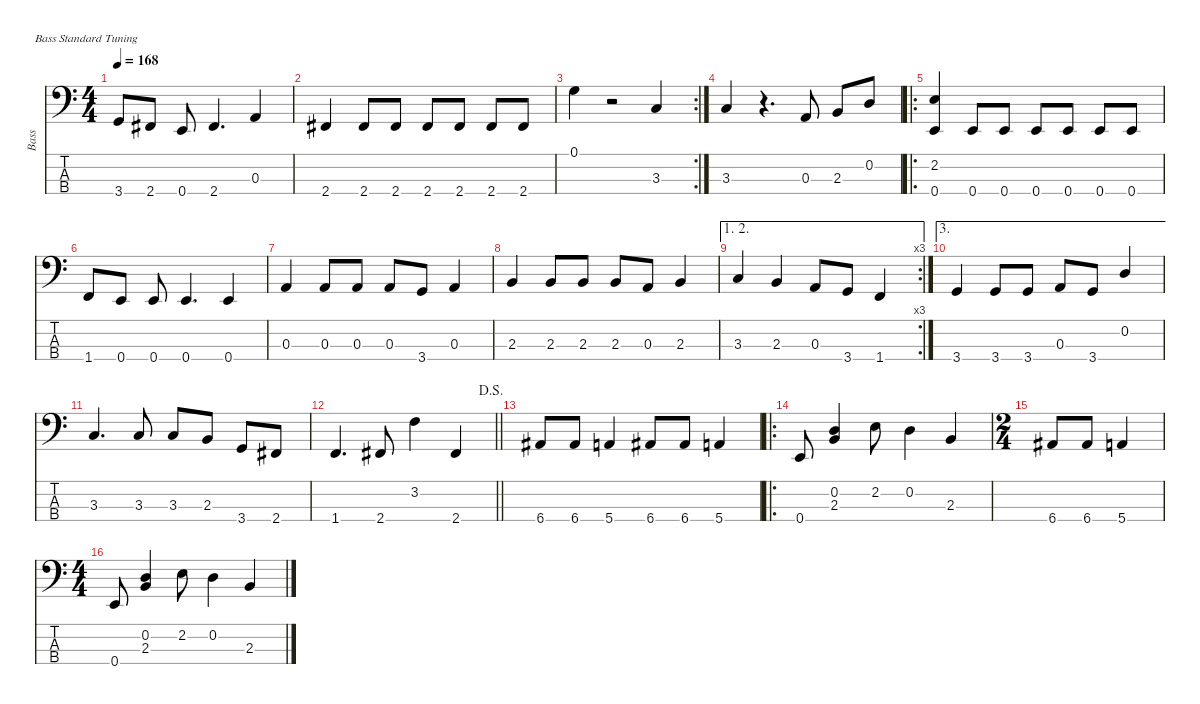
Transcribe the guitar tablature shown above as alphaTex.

\defaultSystemsLayout 4
\hideDynamics
\bracketExtendMode nobrackets
\firstSystemTrackNameMode fullname
\otherSystemsTrackNameOrientation horizontal
\track ("Bass" "el.bs.") {instrument electricbasspick}
\staff {score tabs}
\tuning (G2 D2 A1 E1)
\ts (4 4)
\tempo 168
\clef f4
\ks c
3.4.8{dy fff beam Up} 2.4{acc #}.8{beam Up} 0.4.8{beam Up} 2.4{acc #}.4{d dy f beam Up} 0.3.4{dy fff beam Up} |
2.4{acc #}.4{beam Up} 2.4{acc #}.8{beam Up} 2.4{acc #}.8{beam Up} 2.4{acc #}.8{beam Up} 2.4{acc #}.8{beam Up} 2.4{acc #}.8{beam Up} 2.4{acc #}.8{beam Up} |
\rc 2
0.1.4{beam Down} r.2{beam Down} 3.3.4{beam Up} |
3.3.4{beam Up} r.4{d beam Up} 0.3.8{beam Up} 2.3.8{beam Up} 0.2.8{beam Up} |
\ro
(2.2 0.4).4{beam Up} 0.4.8{beam Up} 0.4.8{beam Up} 0.4.8{beam Up} 0.4.8{beam Up} 0.4.8{beam Up} 0.4.8{beam Up} |
1.4.8{beam Up} 0.4.8{beam Up} 0.4.8{beam Up} 0.4.4{d dy f beam Up} 0.4.4{beam Up} |
0.3.4{dy fff beam Up} 0.3.8{beam Up} 0.3.8{beam Up} 0.3.8{beam Up} 3.4.8{beam Up} 0.3.4{beam Up} |
2.3.4{beam Up} 2.3.8{beam Up} 2.3.8{beam Up} 2.3.8{beam Up} 0.3.8{beam Up} 2.3.4{beam Up} |
\ae (1 2)
\rc 3
3.3.4{beam Up} 2.3.4{beam Up} 0.3.8{beam Up} 3.4.8{beam Up} 1.4.4{beam Up} |
\ae 3
3.4.4{beam Up} 3.4.8{beam Up} 3.4.8{beam Up} 0.3.8{beam Up} 3.4.8{beam Up} 0.2.4{beam Up} |
3.3.4{d beam Up} 3.3.8{beam Up} 3.3.8{beam Up} 2.3.8{beam Up} 3.4.8{beam Up} 2.4{acc #}.8{beam Up} |
\jump dalsegno
\barLineRight lightlight
1.4.4{d beam Up} 2.4{acc #}.8{beam Up} 3.2.4{beam Down} 2.4{acc #}.4{beam Up} |
6.4{acc #}.8{dy f beam Up} 6.4{acc #}.8{beam Up} 5.4.4{beam Up} 6.4{acc #}.8{beam Up} 6.4{acc #}.8{beam Up} 5.4.4{beam Up} |
\ro
0.4.8{dy fff beam Up} (0.2 2.3).4{dy f beam Up} 2.2.8{dy fff beam Down} 0.2.4{beam Down} 2.3.4{beam Up} |
\ts (2 4)
\beaming (8 2 2)
6.4{acc #}.8{dy f beam Up} 6.4{acc #}.8{beam Up} 5.4.4{beam Up} |
\ts (4 4)
\beaming (8 2 2 2 2)
0.4.8{dy fff beam Up} (0.2 2.3).4{dy f beam Up} 2.2.8{dy fff beam Down} 0.2.4{beam Down} 2.3.4{beam Up}
